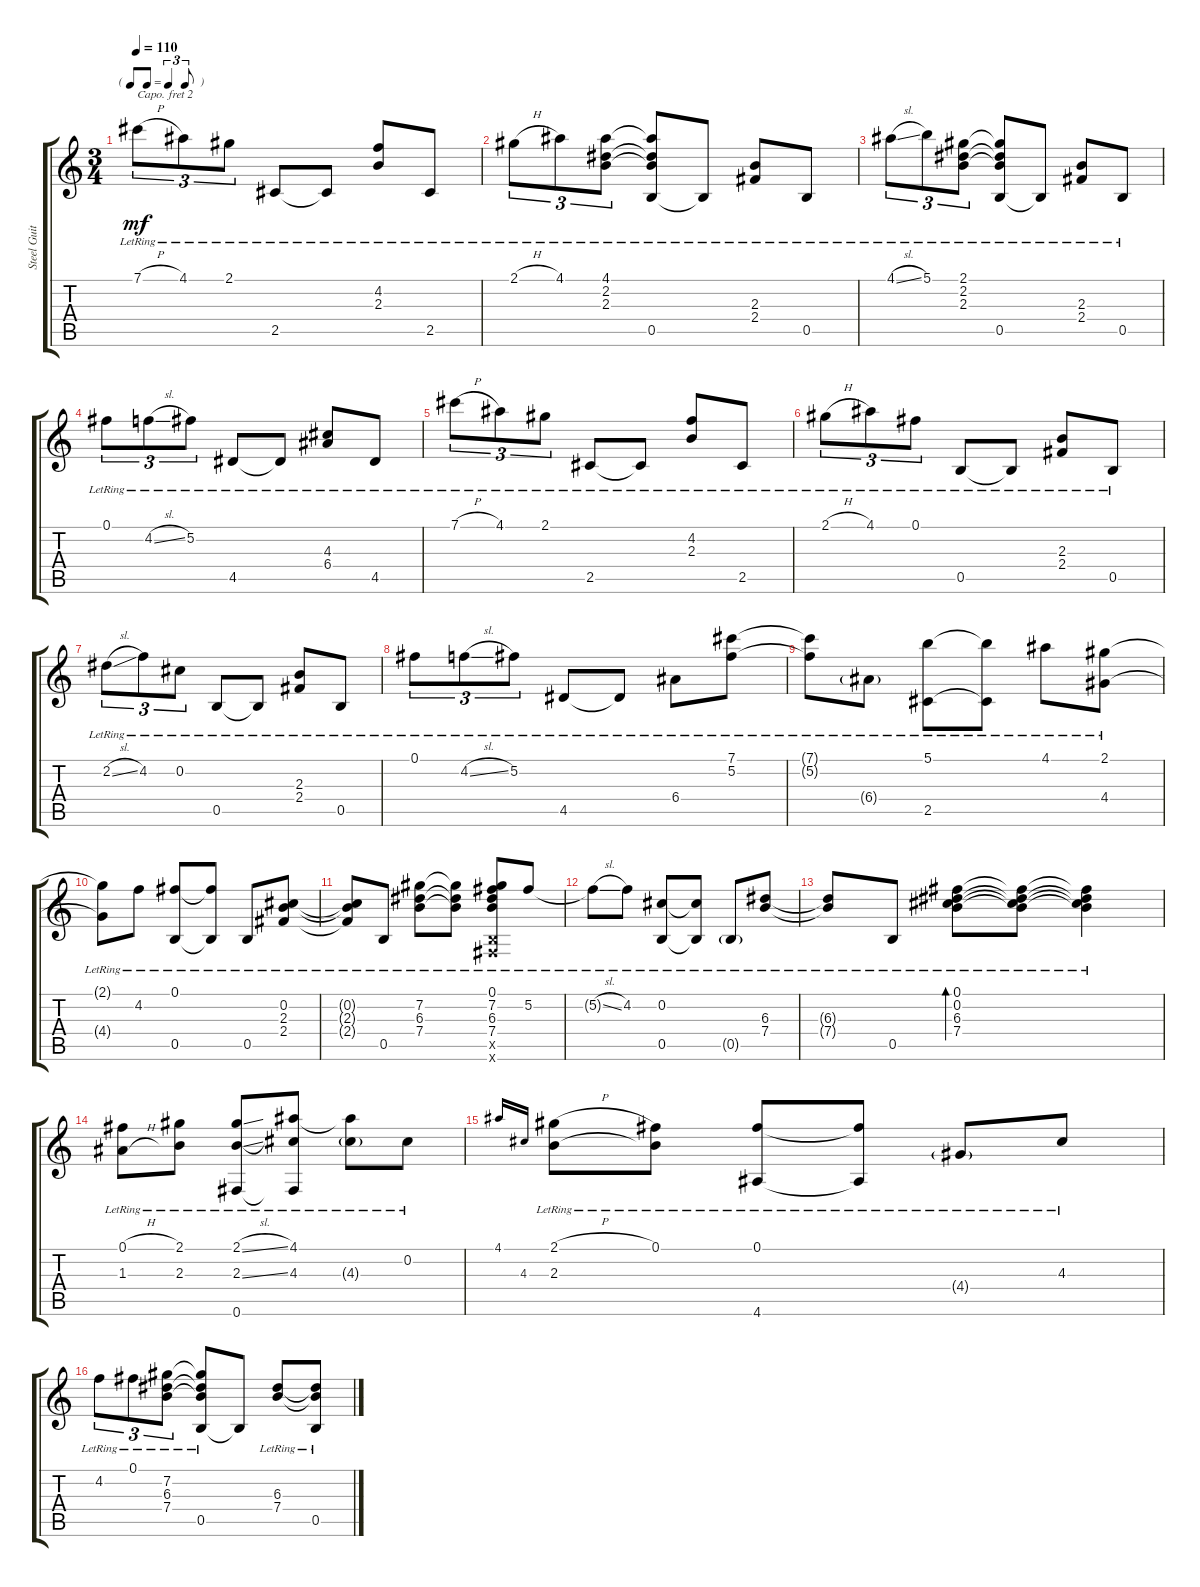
\track ("Steel Guitar" "Steel Guit") {instrument acousticguitarsteel}
\staff {score tabs}
\capo 2
\tuning (E4 B3 G3 D3 A2 E2) {hide}
\ts (3 4)
\tf triplet8th
\tempo 110
\clef g2
\ks c
7.1{h lr}.8{tu (3 2) dy mf} 4.1{lr}.8{tu (3 2)} 2.1{lr}.8{tu (3 2)} 2.5{lr}.8 2.5{lr t}.8 (4.2{lr} 2.3{lr}).8 2.5{lr}.8 |
2.1{h lr}.8{tu (3 2)} 4.1{lr}.8{tu (3 2)} (4.1{lr} 2.2{lr} 2.3{lr}).8{tu (3 2)} (4.1{lr t} 2.2{lr t} 2.3{lr t} 0.5{lr}).8 0.5{lr t}.8 (2.3{lr} 2.4{lr}).8 0.5{lr}.8 |
4.1{sl lr}.8{tu (3 2)} 5.1{lr}.8{tu (3 2)} (2.1{lr} 2.2{lr} 2.3{lr}).8{tu (3 2)} (2.1{lr t} 2.2{lr t} 2.3{lr t} 0.5{lr}).8 0.5{lr t}.8 (2.3{lr} 2.4{lr}).8 0.5{lr}.8 |
0.1{lr}.8{tu (3 2)} 4.2{sl lr}.8{tu (3 2)} 5.2{lr}.8{tu (3 2)} 4.5{lr}.8 4.5{lr t}.8 (4.3{lr} 6.4{lr}).8 4.5{lr}.8 |
7.1{h lr}.8{tu (3 2)} 4.1{lr}.8{tu (3 2)} 2.1{lr}.8{tu (3 2)} 2.5{lr}.8 2.5{lr t}.8 (4.2{lr} 2.3{lr}).8 2.5{lr}.8 |
2.1{h lr}.8{tu (3 2)} 4.1{lr}.8{tu (3 2)} 0.1{lr}.8{tu (3 2)} 0.5{lr}.8 0.5{lr t}.8 (2.3{lr} 2.4{lr}).8 0.5{lr}.8 |
2.2{sl lr}.8{tu (3 2)} 4.2{lr}.8{tu (3 2)} 0.2{lr}.8{tu (3 2)} 0.5{lr}.8 0.5{lr t}.8 (2.3{lr} 2.4{lr}).8 0.5{lr}.8 |
0.1{lr}.8{tu (3 2)} 4.2{sl lr}.8{tu (3 2)} 5.2{lr}.8{tu (3 2)} 4.5{lr}.8 4.5{lr t}.8 6.4{lr}.8 (7.1{lr} 5.2{lr}).8 |
(7.1{lr t} 5.2{lr t}).8 6.4{g lr}.8 (5.1{lr} 2.5{lr}).8 (5.1{lr t} 2.5{lr t}).8 4.1{lr}.8 (2.1{lr} 4.4{lr}).8 |
(2.1{lr t} 4.4{lr t}).8 4.2{lr}.8 (0.1{lr} 0.5{lr}).8 (0.1{lr t} 0.5{lr t}).8 0.5{lr}.8 (0.2{lr} 2.3{lr} 2.4{lr}).8 |
(0.2{lr t} 2.3{lr t} 2.4{t}).8 0.5{lr}.8 (7.2{lr} 6.3{lr} 7.4{lr}).8 (7.2{lr t} 6.3{lr t} 7.4{lr t}).8 (0.1{lr} 7.2{lr} 6.3{lr} 7.4{lr} 0.5{x} 0.6{x}).8 5.2{lr}.8 |
5.2{sl lr t}.8 4.2{lr}.8 (0.2{lr} 0.5{lr}).8 (0.2{lr t} 0.5{lr t}).8 0.5{g lr}.8 (6.3{lr} 7.4{lr}).8 |
(6.3{lr t} 7.4{lr t}).8 0.5{lr}.8 (0.1{lr} 0.2{lr} 6.3{lr} 7.4{lr}).8{bd 240} (0.1{lr t} 0.2{lr t} 6.3{lr t} 7.4{lr t}).8 (0.1{lr t} 0.2{lr t} 6.3{lr t} 7.4{lr t}).4 |
(0.1{h lr} 1.3{h lr}).8 (2.1{lr} 2.3{lr}).8 (2.1{sl lr} 2.3{sl lr} 0.6{lr}).8 (4.1{lr} 4.3{lr} 0.6{lr t}).8 (4.1{lr t} 4.3{g lr}).8 0.2{lr}.8 |
4.1.16{gr onbeat} 4.3.16{gr onbeat} (2.1{h lr} 2.3{lr}).8 (0.1{lr} 2.3{lr t}).8 (0.1{lr} 4.6{lr}).8 (0.1{lr t} 4.6{lr t}).8 4.4{g lr}.8 4.3{lr}.8 |
4.2{lr}.8{tu (3 2)} 0.1{lr}.8{tu (3 2)} (7.2{lr} 6.3{lr} 7.4{lr}).8{tu (3 2)} (7.2{lr t} 6.3{lr t} 7.4{lr t} 0.5).8 0.5{t}.8 (6.3{lr} 7.4{lr}).8 (6.3{lr t} 7.4{lr t} 0.5{lr}).8
